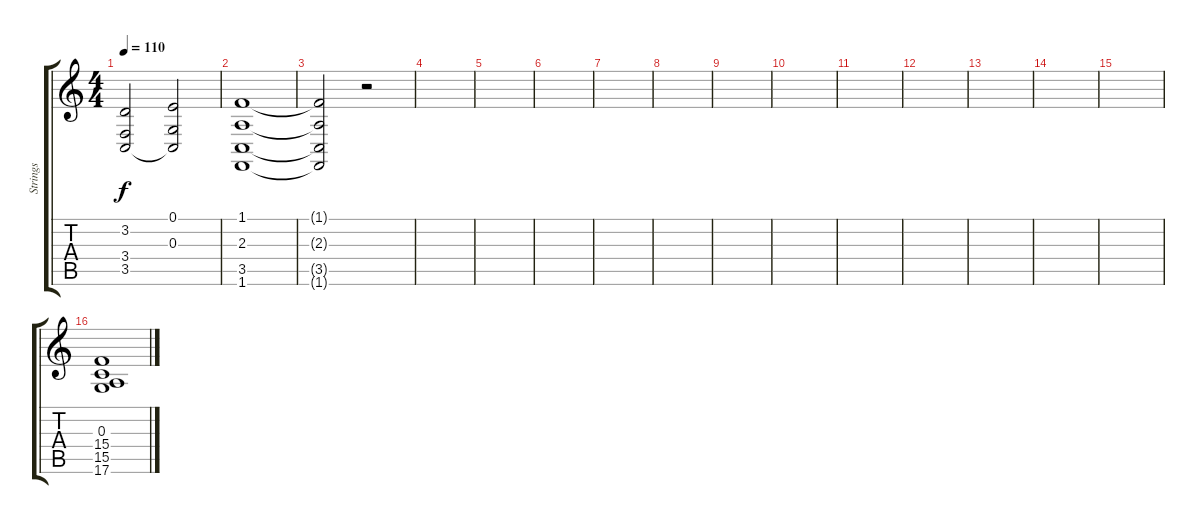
\track ("Strings" "Strings") {instrument stringensemble1}
\staff {score tabs}
\tuning (E4 B3 G3 D3 A2 E2) {hide}
\ts (4 4)
\tempo 110
\clef g2
\ks c
(3.2 3.4 3.5{t}).2{dy f} (0.1 0.3 3.5{t}).2 |
(1.1 2.3 3.5 1.6).1 |
(1.1{t} 2.3{t} 3.5{t} 1.6{t}).2 r.2 |
|
|
|
|
|
|
|
|
|
|
|
|
(0.3 15.4 15.5 17.6).1
